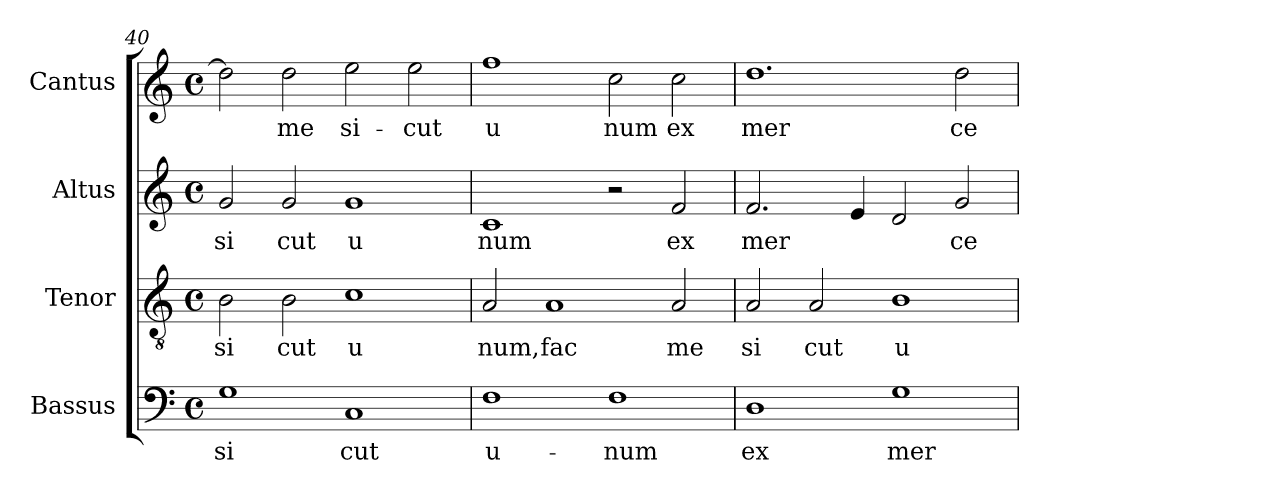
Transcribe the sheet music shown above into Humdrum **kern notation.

**kern	**text	**kern	**text	**kern	**text	**kern	**text
*part4	*part4	*part3	*part3	*part2	*part2	*part1	*part1
*staff4	*staff4	*staff3	*staff3	*staff2	*staff2	*staff1	*staff1
*I"Bassus	*	*I"Tenor	*	*I"Altus	*	*I"Cantus	*
*clefF4	*	*clefGv2	*	*clefG2	*	*clefG2	*
*	*	*	*	*k[]	*	*	*
*	*	*	*	*C:	*	*	*
*M4/4	*	*M4/4	*	*M4/4	*	*M4/4	*
*met(c)	*	*met(c)	*	*met(c)	*	*met(c)	*
=40	=40	=40	=40	=40	=40	=40	=40
!	!LO:LY:b:cj	!	!LO:LY:b:cj	!	!LO:LY:b:cj	!	!
1G	si	2B\	si	2g/	si	2dd\]	.
!	!	!	!LO:LY:b:cj	!	!LO:LY:b:cj	!	!LO:LY:b:cj
.	.	2B\	cut	2g/	cut	2dd\	me
!	!LO:LY:b:cj	!	!LO:LY:b:cj	!	!LO:LY:b:cj	!	!LO:LY:b:cj
1C	cut	1c	u	1g	u	2ee\	si-
!	!	!	!	!	!	!	!LO:LY:b:cj
.	.	.	.	.	.	2ee\	-cut
!!LO:PB:g=z
=41	=41	=41	=41	=41	=41	=41	=41
!	!LO:LY:b:cj	!	!LO:LY:b:cj	!	!LO:LY:b:cj	!	!LO:LY:b:cj
1F	u-	2A/	num,	1c	num	1ff	u
!	!	!	!LO:LY:b:cj	!	!	!	!
.	.	1A	fac	.	.	.	.
!	!LO:LY:b:cj	!	!	!	!	!	!LO:LY:b:cj
1F	-num	.	.	2r	.	2cc\	num
!	!	!	!LO:LY:b:cj	!	!LO:LY:b:cj	!	!LO:LY:b:cj
.	.	2A/	me	2f/	ex	2cc\	ex
=42	=42	=42	=42	=42	=42	=42	=42
!	!LO:LY:b:cj	!	!LO:LY:b:cj	!	!LO:LY:b	!	!LO:LY:b:cj
1D	ex	2A/	si	2.f/	mer	1.dd	mer
!	!	!	!LO:LY:b:cj	!	!	!	!
.	.	2A/	cut	.	.	.	.
.	.	.	.	4e/	.	.	.
!	!LO:LY:b:cj	!	!LO:LY:b:cj	!	!	!	!
1G	mer-	1B	u	2d/	.	.	.
!	!	!	!	!	!LO:LY:b:cj	!	!LO:LY:b:cj
.	.	.	.	2g/	ce	2dd\	ce
=	=	=	=	=	=	=	=
*-	*-	*-	*-	*-	*-	*-	*-
